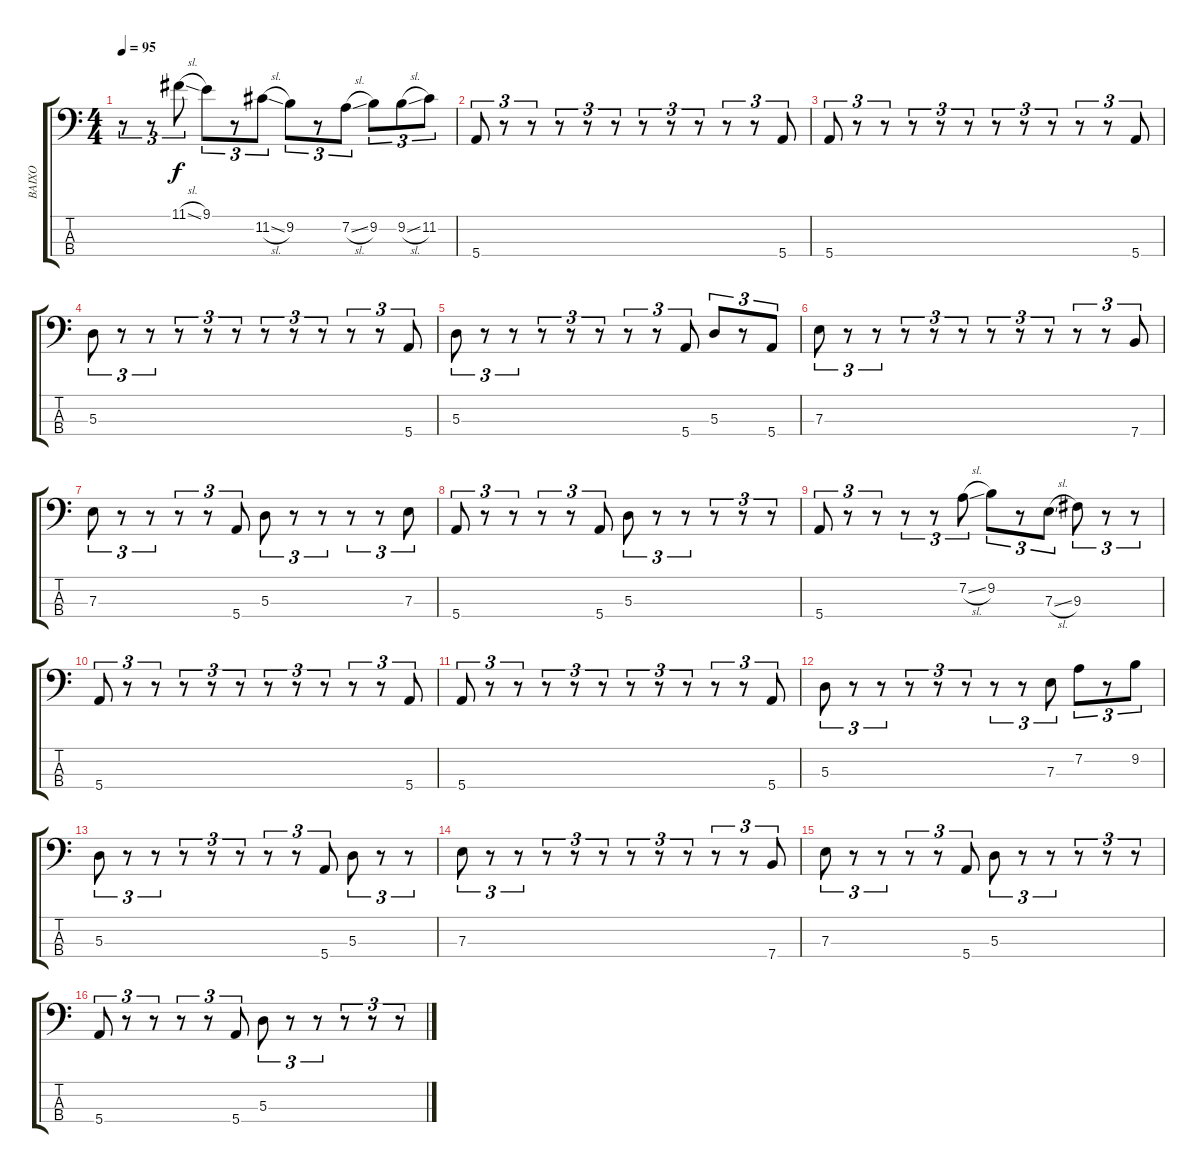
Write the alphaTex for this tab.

\track ("BAIXO" "BAIXO") {instrument electricguitarmuted}
\staff {score tabs}
\tuning (G2 D2 A1 E1) {hide}
\ts (4 4)
\tempo 95
\clef f4
\ks c
r.8{tu (3 2) dy f} r.8{tu (3 2)} 11.1{sl}.8{tu (3 2)} 9.1.8{tu (3 2)} r.8{tu (3 2)} 11.2{sl}.8{tu (3 2)} 9.2.8{tu (3 2)} r.8{tu (3 2)} 7.2{sl}.8{tu (3 2)} 9.2.8{tu (3 2)} 9.2{sl}.8{tu (3 2)} 11.2.8{tu (3 2)} |
5.4.8{tu (3 2)} r.8{tu (3 2)} r.8{tu (3 2)} r.8{tu (3 2)} r.8{tu (3 2)} r.8{tu (3 2)} r.8{tu (3 2)} r.8{tu (3 2)} r.8{tu (3 2)} r.8{tu (3 2)} r.8{tu (3 2)} 5.4.8{tu (3 2)} |
5.4.8{tu (3 2)} r.8{tu (3 2)} r.8{tu (3 2)} r.8{tu (3 2)} r.8{tu (3 2)} r.8{tu (3 2)} r.8{tu (3 2)} r.8{tu (3 2)} r.8{tu (3 2)} r.8{tu (3 2)} r.8{tu (3 2)} 5.4.8{tu (3 2)} |
5.3.8{tu (3 2)} r.8{tu (3 2)} r.8{tu (3 2)} r.8{tu (3 2)} r.8{tu (3 2)} r.8{tu (3 2)} r.8{tu (3 2)} r.8{tu (3 2)} r.8{tu (3 2)} r.8{tu (3 2)} r.8{tu (3 2)} 5.4.8{tu (3 2)} |
5.3.8{tu (3 2)} r.8{tu (3 2)} r.8{tu (3 2)} r.8{tu (3 2)} r.8{tu (3 2)} r.8{tu (3 2)} r.8{tu (3 2)} r.8{tu (3 2)} 5.4.8{tu (3 2)} 5.3.8{tu (3 2)} r.8{tu (3 2)} 5.4.8{tu (3 2)} |
7.3.8{tu (3 2)} r.8{tu (3 2)} r.8{tu (3 2)} r.8{tu (3 2)} r.8{tu (3 2)} r.8{tu (3 2)} r.8{tu (3 2)} r.8{tu (3 2)} r.8{tu (3 2)} r.8{tu (3 2)} r.8{tu (3 2)} 7.4.8{tu (3 2)} |
7.3.8{tu (3 2)} r.8{tu (3 2)} r.8{tu (3 2)} r.8{tu (3 2)} r.8{tu (3 2)} 5.4.8{tu (3 2)} 5.3.8{tu (3 2)} r.8{tu (3 2)} r.8{tu (3 2)} r.8{tu (3 2)} r.8{tu (3 2)} 7.3.8{tu (3 2)} |
5.4.8{tu (3 2)} r.8{tu (3 2)} r.8{tu (3 2)} r.8{tu (3 2)} r.8{tu (3 2)} 5.4.8{tu (3 2)} 5.3.8{tu (3 2)} r.8{tu (3 2)} r.8{tu (3 2)} r.8{tu (3 2)} r.8{tu (3 2)} r.8{tu (3 2)} |
5.4.8{tu (3 2)} r.8{tu (3 2)} r.8{tu (3 2)} r.8{tu (3 2)} r.8{tu (3 2)} 7.2{sl}.8{tu (3 2)} 9.2.8{tu (3 2)} r.8{tu (3 2)} 7.3{sl}.8{tu (3 2)} 9.3.8{tu (3 2)} r.8{tu (3 2)} r.8{tu (3 2)} |
5.4.8{tu (3 2)} r.8{tu (3 2)} r.8{tu (3 2)} r.8{tu (3 2)} r.8{tu (3 2)} r.8{tu (3 2)} r.8{tu (3 2)} r.8{tu (3 2)} r.8{tu (3 2)} r.8{tu (3 2)} r.8{tu (3 2)} 5.4.8{tu (3 2)} |
5.4.8{tu (3 2)} r.8{tu (3 2)} r.8{tu (3 2)} r.8{tu (3 2)} r.8{tu (3 2)} r.8{tu (3 2)} r.8{tu (3 2)} r.8{tu (3 2)} r.8{tu (3 2)} r.8{tu (3 2)} r.8{tu (3 2)} 5.4.8{tu (3 2)} |
5.3.8{tu (3 2)} r.8{tu (3 2)} r.8{tu (3 2)} r.8{tu (3 2)} r.8{tu (3 2)} r.8{tu (3 2)} r.8{tu (3 2)} r.8{tu (3 2)} 7.3.8{tu (3 2)} 7.2.8{tu (3 2)} r.8{tu (3 2)} 9.2.8{tu (3 2)} |
5.3.8{tu (3 2)} r.8{tu (3 2)} r.8{tu (3 2)} r.8{tu (3 2)} r.8{tu (3 2)} r.8{tu (3 2)} r.8{tu (3 2)} r.8{tu (3 2)} 5.4.8{tu (3 2)} 5.3.8{tu (3 2)} r.8{tu (3 2)} r.8{tu (3 2)} |
7.3.8{tu (3 2)} r.8{tu (3 2)} r.8{tu (3 2)} r.8{tu (3 2)} r.8{tu (3 2)} r.8{tu (3 2)} r.8{tu (3 2)} r.8{tu (3 2)} r.8{tu (3 2)} r.8{tu (3 2)} r.8{tu (3 2)} 7.4.8{tu (3 2)} |
7.3.8{tu (3 2)} r.8{tu (3 2)} r.8{tu (3 2)} r.8{tu (3 2)} r.8{tu (3 2)} 5.4.8{tu (3 2)} 5.3.8{tu (3 2)} r.8{tu (3 2)} r.8{tu (3 2)} r.8{tu (3 2)} r.8{tu (3 2)} r.8{tu (3 2)} |
5.4.8{tu (3 2)} r.8{tu (3 2)} r.8{tu (3 2)} r.8{tu (3 2)} r.8{tu (3 2)} 5.4.8{tu (3 2)} 5.3.8{tu (3 2)} r.8{tu (3 2)} r.8{tu (3 2)} r.8{tu (3 2)} r.8{tu (3 2)} r.8{tu (3 2)}
